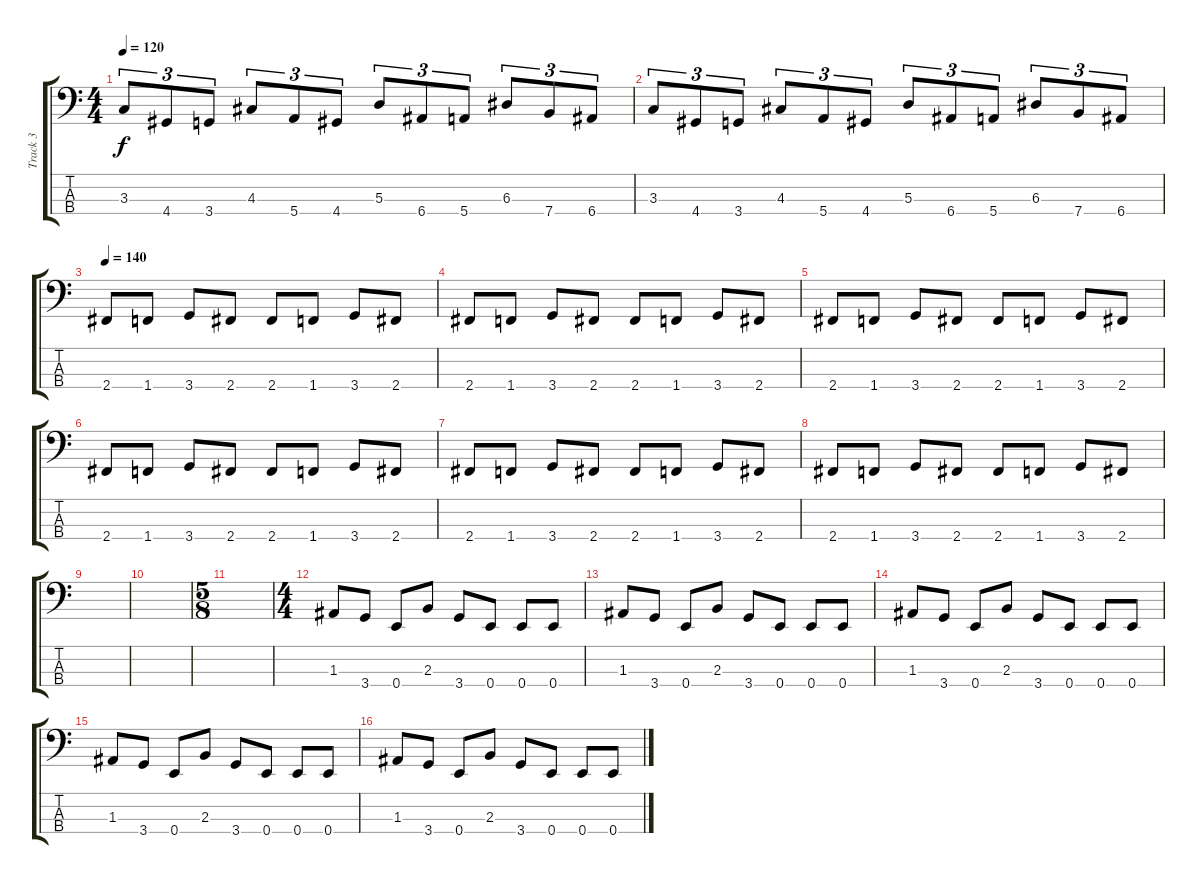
\track ("Track 3" "Track 3") {instrument electricbasspick}
\staff {score tabs}
\tuning (G2 D2 A1 E1) {hide}
\ts (4 4)
\tempo 120
\clef f4
\ks c
3.3.8{tu (3 2) dy f} 4.4.8{tu (3 2)} 3.4.8{tu (3 2)} 4.3.8{tu (3 2)} 5.4.8{tu (3 2)} 4.4.8{tu (3 2)} 5.3.8{tu (3 2)} 6.4.8{tu (3 2)} 5.4.8{tu (3 2)} 6.3.8{tu (3 2)} 7.4.8{tu (3 2)} 6.4.8{tu (3 2)} |
3.3.8{tu (3 2)} 4.4.8{tu (3 2)} 3.4.8{tu (3 2)} 4.3.8{tu (3 2)} 5.4.8{tu (3 2)} 4.4.8{tu (3 2)} 5.3.8{tu (3 2)} 6.4.8{tu (3 2)} 5.4.8{tu (3 2)} 6.3.8{tu (3 2)} 7.4.8{tu (3 2)} 6.4.8{tu (3 2)} |
\tempo 140
2.4.8 1.4.8 3.4.8 2.4.8 2.4.8 1.4.8 3.4.8 2.4.8 |
2.4.8 1.4.8 3.4.8 2.4.8 2.4.8 1.4.8 3.4.8 2.4.8 |
2.4.8 1.4.8 3.4.8 2.4.8 2.4.8 1.4.8 3.4.8 2.4.8 |
2.4.8 1.4.8 3.4.8 2.4.8 2.4.8 1.4.8 3.4.8 2.4.8 |
2.4.8 1.4.8 3.4.8 2.4.8 2.4.8 1.4.8 3.4.8 2.4.8 |
2.4.8 1.4.8 3.4.8 2.4.8 2.4.8 1.4.8 3.4.8 2.4.8 |
|
|
\ts (5 8)
|
\ts (4 4)
1.3.8 3.4.8 0.4.8 2.3.8 3.4.8 0.4.8 0.4.8 0.4.8 |
1.3.8 3.4.8 0.4.8 2.3.8 3.4.8 0.4.8 0.4.8 0.4.8 |
1.3.8 3.4.8 0.4.8 2.3.8 3.4.8 0.4.8 0.4.8 0.4.8 |
1.3.8 3.4.8 0.4.8 2.3.8 3.4.8 0.4.8 0.4.8 0.4.8 |
1.3.8 3.4.8 0.4.8 2.3.8 3.4.8 0.4.8 0.4.8 0.4.8
